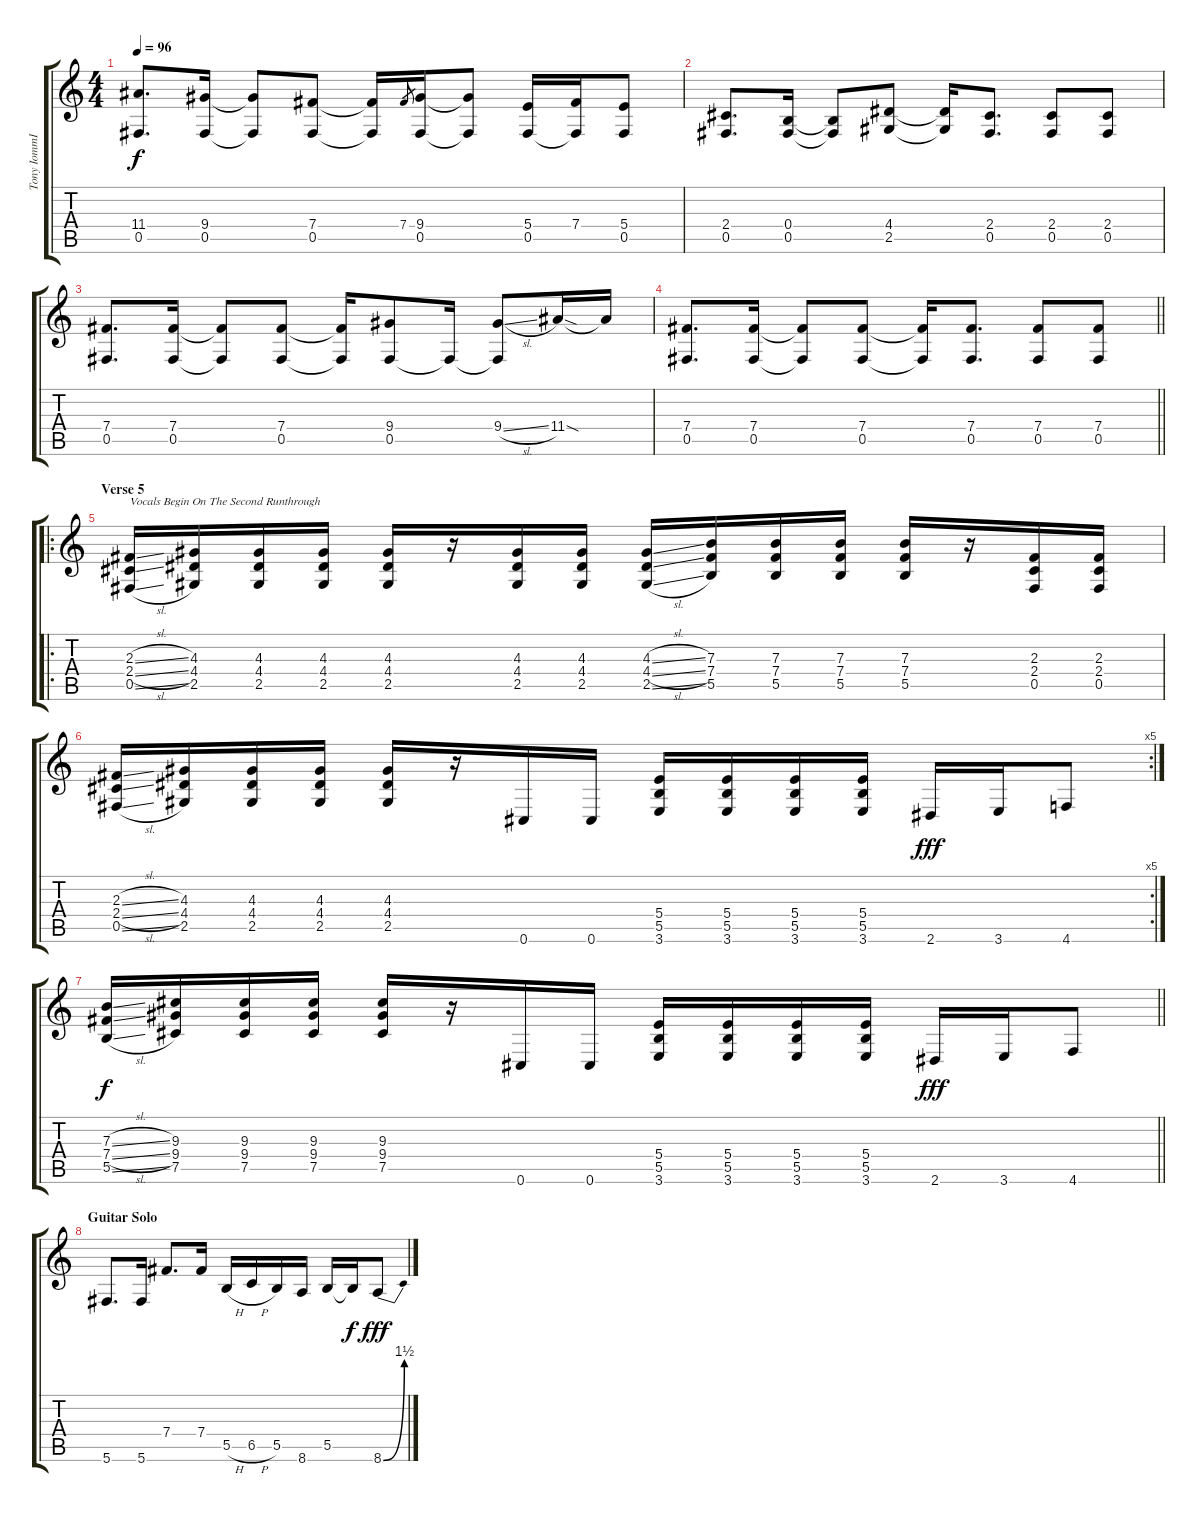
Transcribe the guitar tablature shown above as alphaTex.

\track ("Tony IommI Rhythm" "Tony IommI") {instrument distortionguitar}
\staff {score tabs}
\tuning (Db4 Ab3 E3 B2 Gb2 Db2) {hide}
\ts (4 4)
\tempo 96
\clef g2
\ks c
(11.4 0.5).8{d dy f} (9.4 0.5).16 (9.4{t} 0.5{t}).8 (7.4 0.5).8 (7.4{t} 0.5{t}).16 7.4.8{gr} (9.4 0.5).16 (9.4{t} 0.5{t}).8 (5.4 0.5).16 (7.4 0.5{t}).16 (5.4 0.5).8 |
(2.4 0.5).8{d} (0.4 0.5).16 (0.4{t} 0.5{t}).8 (4.4 2.5).8 (4.4{t} 2.5{t}).16 (2.4 0.5).8{d} (2.4 0.5).8 (2.4 0.5).8 |
(7.4 0.5).8{d} (7.4 0.5).16 (7.4{t} 0.5{t}).8 (7.4 0.5).8 (7.4{t} 0.5{t}).16 (9.4 0.5).8 0.5{t}.16 (9.4{sl} 0.5{t}).8 11.4{sod}.16 11.4{t}.16 |
\barLineRight lightlight
(7.4 0.5).8{d} (7.4 0.5).16 (7.4{t} 0.5{t}).8 (7.4 0.5).8 (7.4{t} 0.5{t}).16 (7.4 0.5).8{d} (7.4 0.5).8 (7.4 0.5).8 |
\ro
\section ("" "Verse 5")
(2.3{sl} 2.4{sl} 0.5{sl}).16{txt "Vocals Begin On The Second Runthrough"} (4.3 4.4 2.5).16 (4.3 4.4 2.5).16 (4.3 4.4 2.5).16 (4.3 4.4 2.5).16 r.16 (4.3 4.4 2.5).16 (4.3 4.4 2.5).16 (4.3{sl} 4.4{sl} 2.5{sl}).16 (7.3 7.4 5.5).16 (7.3 7.4 5.5).16 (7.3 7.4 5.5).16 (7.3 7.4 5.5).16 r.16 (2.3 2.4 0.5).16 (2.3 2.4 0.5).16 |
\rc 5
(2.3{sl} 2.4{sl} 0.5{sl}).16 (4.3 4.4 2.5).16 (4.3 4.4 2.5).16 (4.3 4.4 2.5).16 (4.3 4.4 2.5).16 r.16 0.6.16 0.6.16 (5.4 5.5 3.6).16 (5.4 5.5 3.6).16 (5.4 5.5 3.6).16 (5.4 5.5 3.6).16 2.6.16{dy fff} 3.6.16 4.6.8 |
\barLineRight lightlight
(7.3{sl} 7.4{sl} 5.5{sl}).16{dy f} (9.3 9.4 7.5).16 (9.3 9.4 7.5).16 (9.3 9.4 7.5).16 (9.3 9.4 7.5).16 r.16 0.6.16 0.6.16 (5.4 5.5 3.6).16 (5.4 5.5 3.6).16 (5.4 5.5 3.6).16 (5.4 5.5 3.6).16 2.6.16{dy fff} 3.6.16 4.6.8 |
\section ("" "Guitar Solo")
5.6.8{d} 5.6.16 7.4.8{d} 7.4.16 5.5{h}.16 6.5{h}.16 5.5.16 8.6.16 5.5.16 5.5{t}.16{dy f} 8.6{be (bend 0 0 60 6)}.8{dy fff}
